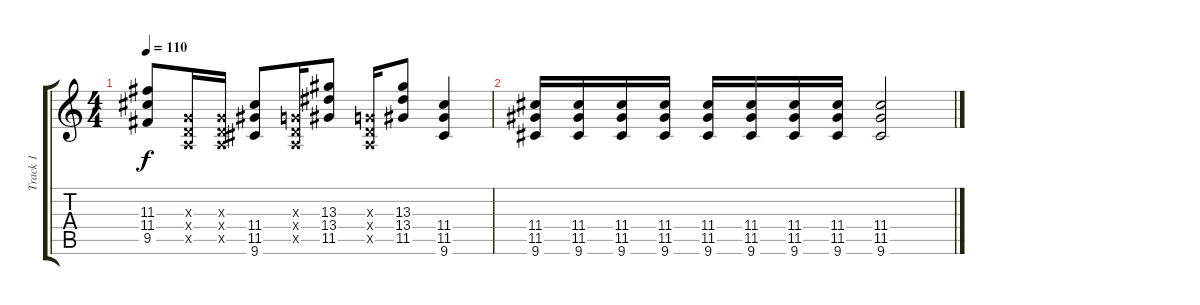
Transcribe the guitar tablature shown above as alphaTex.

\track ("Track 1" "Track 1") {instrument distortionguitar}
\staff {score tabs}
\tuning (E4 B3 G3 D3 A2 E2) {hide}
\ts (4 4)
\tempo 110
\clef g2
\ks c
(11.3 11.4 9.5).8{dy f} (0.3{x} 0.4{x} 0.5{x}).16 (0.3{x} 0.4{x} 0.5{x}).16 (11.4 11.5 9.6).8 (0.3{x} 0.4{x} 0.5{x}).16 (13.3 13.4 11.5).8 (0.3{x} 0.4{x} 0.5{x}).16 (13.3 13.4 11.5).8 (11.4 11.5 9.6).4 |
(11.4 11.5 9.6).16 (11.4 11.5 9.6).16 (11.4 11.5 9.6).16 (11.4 11.5 9.6).16 (11.4 11.5 9.6).16 (11.4 11.5 9.6).16 (11.4 11.5 9.6).16 (11.4 11.5 9.6).16 (11.4 11.5 9.6).2
